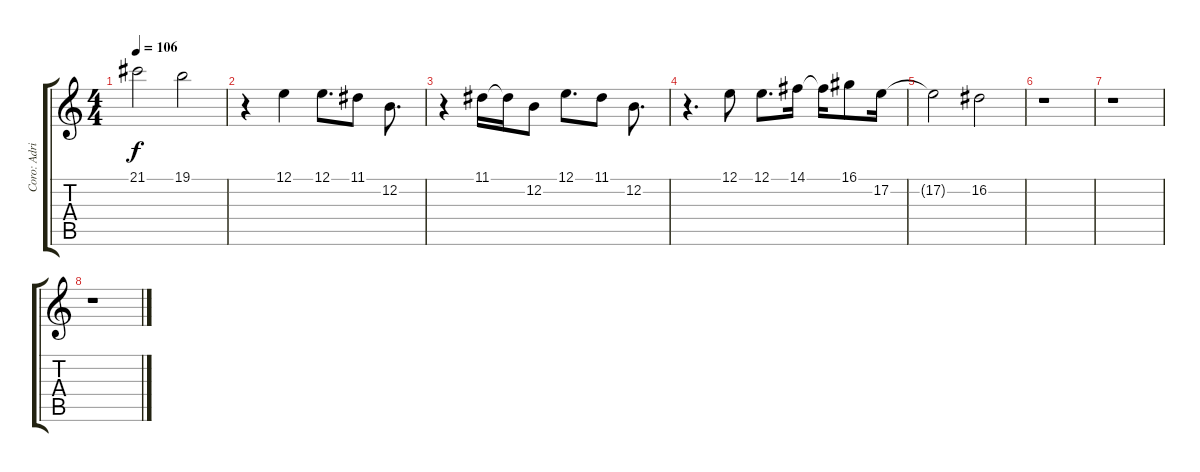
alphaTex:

\track ("Coro: Adrian" "Coro: Adri") {instrument choiraahs}
\staff {score tabs}
\tuning (E4 B3 G3 D3 A2 E2) {hide}
\ts (4 4)
\tempo 106
\clef g2
\ks c
21.1{t}.2{dy f} 19.1.2 |
r.4 12.1.4 12.1.8{d} 11.1.8 12.2.8{d} |
r.4 11.1.16 11.1{t}.16 12.2.8 12.1.8{d} 11.1.8 12.2.8{d} |
r.4{d} 12.1.8 12.1.8{d} 14.1.16 14.1{t}.16 16.1.8 17.2.16 |
17.2{t}.2 16.2.2 |
r.1 |
r.1 |
r.1
